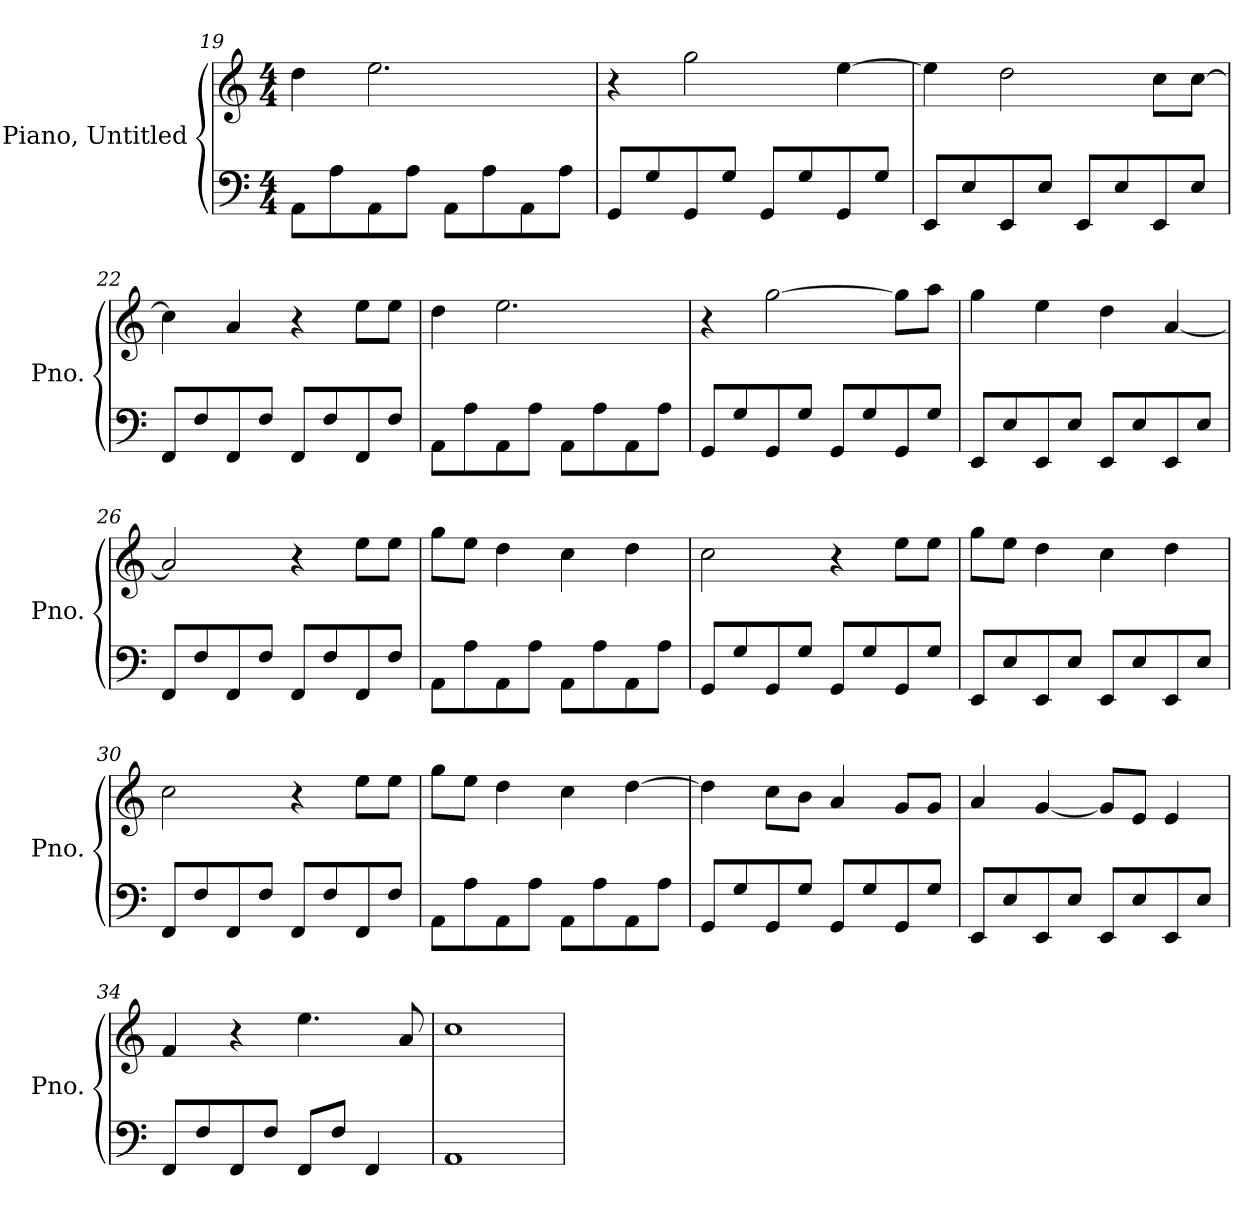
**kern	**kern
*part2	*part1
*staff2	*staff1
*I"Piano, Untitled	*I"Piano, Untitled
*I'Pno.	*I'Pno.
*clefF4	*clefG2
*k[]	*k[]
*M4/4	*M4/4
=19	=19
8AA\L	4dd\
8A\	.
8AA\	2.ee\
8A\J	.
8AA\L	.
8A\	.
8AA\	.
8A\J	.
!!LO:LB:g=z
=20	=20
8GG/L	4r
8G/	.
8GG/	2gg\
8G/J	.
8GG/L	.
8G/	.
8GG/	[4ee\
8G/J	.
=21	=21
8EE/L	4ee\]
8E/	.
8EE/	2dd\
8E/J	.
8EE/L	.
8E/	.
8EE/	8cc\L
8E/J	[8cc\J
=22	=22
8FF/L	4cc\]
8F/	.
8FF/	4a/
8F/J	.
8FF/L	4r
8F/	.
8FF/	8ee\L
8F/J	8ee\J
=23	=23
8AA\L	4dd\
8A\	.
8AA\	2.ee\
8A\J	.
8AA\L	.
8A\	.
8AA\	.
8A\J	.
=24	=24
8GG/L	4r
8G/	.
8GG/	[2gg\
8G/J	.
8GG/L	.
8G/	.
8GG/	8gg\L]
8G/J	8aa\J
!!LO:LB:g=z
=25	=25
8EE/L	4gg\
8E/	.
8EE/	4ee\
8E/J	.
8EE/L	4dd\
8E/	.
8EE/	[4a/
8E/J	.
=26	=26
8FF/L	2a/]
8F/	.
8FF/	.
8F/J	.
8FF/L	4r
8F/	.
8FF/	8ee\L
8F/J	8ee\J
=27	=27
8AA\L	8gg\L
8A\	8ee\J
8AA\	4dd\
8A\J	.
8AA\L	4cc\
8A\	.
8AA\	4dd\
8A\J	.
=28	=28
8GG/L	2cc\
8G/	.
8GG/	.
8G/J	.
8GG/L	4r
8G/	.
8GG/	8ee\L
8G/J	8ee\J
=29	=29
8EE/L	8gg\L
8E/	8ee\J
8EE/	4dd\
8E/J	.
8EE/L	4cc\
8E/	.
8EE/	4dd\
8E/J	.
!!LO:LB:g=z
=30	=30
8FF/L	2cc\
8F/	.
8FF/	.
8F/J	.
8FF/L	4r
8F/	.
8FF/	8ee\L
8F/J	8ee\J
=31	=31
8AA\L	8gg\L
8A\	8ee\J
8AA\	4dd\
8A\J	.
8AA\L	4cc\
8A\	.
8AA\	[4dd\
8A\J	.
=32	=32
8GG/L	4dd\]
8G/	.
8GG/	8cc\L
8G/J	8b\J
8GG/L	4a/
8G/	.
8GG/	8g/L
8G/J	8g/J
=33	=33
8EE/L	4a/
8E/	.
8EE/	[4g/
8E/J	.
8EE/L	8g/L]
8E/	8e/J
8EE/	4e/
8E/J	.
=34	=34
8FF/L	4f/
8F/	.
8FF/	4r
8F/J	.
8FF/L	4.ee\
8F/J	.
4FF/	.
.	8a/
=35	=35
1AA	1cc
=	=
*-	*-
